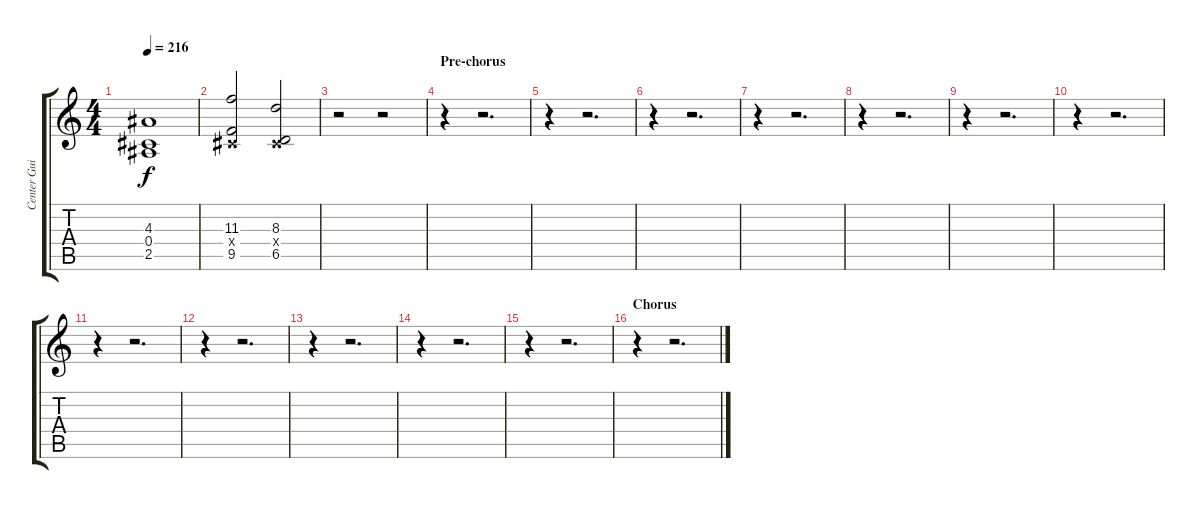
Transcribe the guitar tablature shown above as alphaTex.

\track ("Center Guitar" "Center Gui") {instrument distortionguitar}
\staff {score tabs}
\tuning (Eb4 Bb3 Gb3 Db3 Ab2 Eb2) {hide}
\ts (4 4)
\tempo 216
\clef g2
\ks c
(4.3{t} 0.4{t} 2.5{t}).1{dy f} |
(11.3 0.4{x} 9.5).2 (8.3 0.4{x} 6.5).2 |
r.2 r.2 |
\section ("" "Pre-chorus")
r.4 r.2{d} |
r.4 r.2{d} |
r.4 r.2{d} |
r.4 r.2{d} |
r.4 r.2{d} |
r.4 r.2{d} |
r.4 r.2{d} |
r.4 r.2{d} |
r.4 r.2{d} |
r.4 r.2{d} |
r.4 r.2{d} |
r.4 r.2{d} |
\section ("" "Chorus")
r.4 r.2{d}
